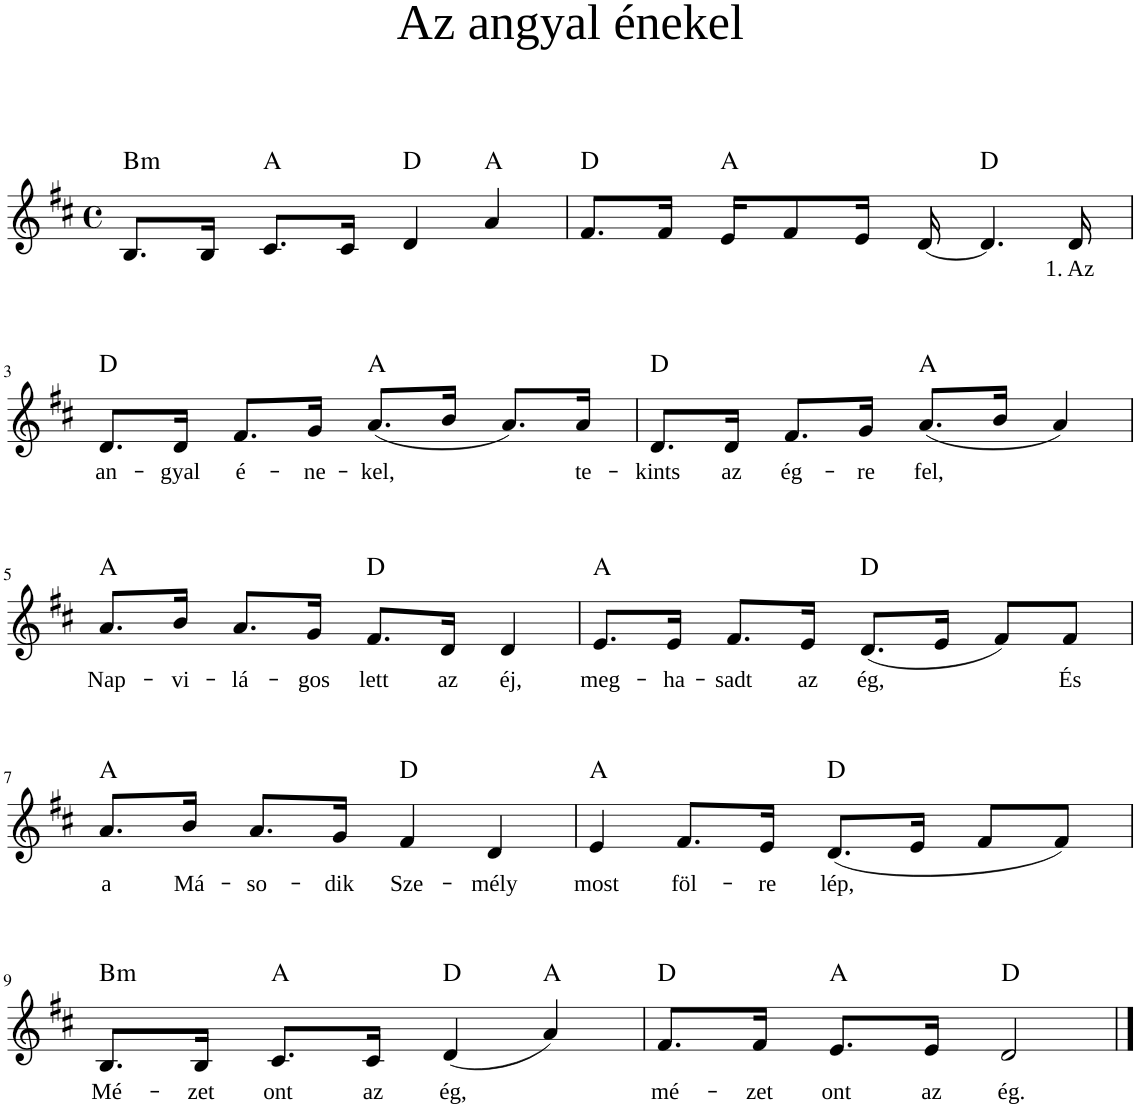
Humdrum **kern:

**kern	**text	**harte
*part1	*part1	*part1
*staff1	*staff1	*
*I"Piano	*	*
*I'Pno	*	*
*clefG2	*	*
*k[f#c#]	*	*
*M4/4	*	*
*met(c)	*	*
=1	=1	=1
!	!	!LO:H:kt=m
8.B/L	.	B:min
16B/Jk	.	.
8.c#/L	.	A:maj
16c#/Jk	.	.
4d/	.	D:maj
4a/	.	A:maj
=2	=2	=2
8.f#/L	.	D:maj
16f#/Jk	.	.
16e/KL	.	A:maj
8f#/	.	.
16e/Jk	.	.
[16d/	.	.
4.d/]	.	D:maj
!	!LO:LY:b	!
16d/	1. Az	.
!!LO:LB:g=z
=3	=3	=3
!	!LO:LY:b	!
8.d/L	an-	D:maj
!	!LO:LY:b	!
16d/Jk	-gyal	.
!	!LO:LY:b	!
8.f#/L	é-	.
!	!LO:LY:b	!
16g/Jk	-ne-	.
!	!LO:LY:b	!
(8.a/L	-kel,	A:maj
16b/Jk	.	.
8.a/L)	.	.
!	!LO:LY:b	!
16a/Jk	te-	.
=4	=4	=4
!	!LO:LY:b	!
8.d/L	-kints	D:maj
!	!LO:LY:b	!
16d/Jk	az	.
!	!LO:LY:b	!
8.f#/L	ég-	.
!	!LO:LY:b	!
16g/Jk	-re	.
!	!LO:LY:b	!
(8.a/L	fel,	A:maj
16b/Jk	.	.
4a/)	.	.
!!LO:LB:g=z
=5	=5	=5
!	!LO:LY:b	!
8.a/L	Nap-	A:maj
!	!LO:LY:b	!
16b/Jk	-vi-	.
!	!LO:LY:b	!
8.a/L	-lá-	.
!	!LO:LY:b	!
16g/Jk	-gos	.
!	!LO:LY:b	!
8.f#/L	lett	D:maj
!	!LO:LY:b	!
16d/Jk	az	.
!	!LO:LY:b	!
4d/	éj,	.
=6	=6	=6
!	!LO:LY:b	!
8.e/L	meg-	A:maj
!	!LO:LY:b	!
16e/Jk	-ha-	.
!	!LO:LY:b	!
8.f#/L	-sadt	.
!	!LO:LY:b	!
16e/Jk	az	.
!	!LO:LY:b	!
(8.d/L	ég,	D:maj
16e/Jk	.	.
8f#/L)	.	.
!	!LO:LY:b	!
8f#/J	És	.
!!LO:LB:g=z
=7	=7	=7
!	!LO:LY:b	!
8.a/L	a	A:maj
!	!LO:LY:b	!
16b/Jk	Má-	.
!	!LO:LY:b	!
8.a/L	-so-	.
!	!LO:LY:b	!
16g/Jk	-dik	.
!	!LO:LY:b	!
4f#/	Sze-	D:maj
!	!LO:LY:b	!
4d/	-mély	.
=8	=8	=8
!	!LO:LY:b	!
4e/	most	A:maj
!	!LO:LY:b	!
8.f#/L	föl-	.
!	!LO:LY:b	!
16e/Jk	-re	.
!	!LO:LY:b	!
(8.d/L	lép,	D:maj
16e/Jk	.	.
8f#/L	.	.
8f#/J)	.	.
!!LO:LB:g=z
=9	=9	=9
!	!LO:LY:b	!LO:H:kt=m
8.B/L	Mé-	B:min
!	!LO:LY:b	!
16B/Jk	-zet	.
!	!LO:LY:b	!
8.c#/L	ont	A:maj
!	!LO:LY:b	!
16c#/Jk	az	.
!	!LO:LY:b	!
(4d/	ég,	D:maj
4a/)	.	A:maj
=10	=10	=10
!	!LO:LY:b	!
8.f#/L	mé-	D:maj
!	!LO:LY:b	!
16f#/Jk	-zet	.
!	!LO:LY:b	!
8.e/L	ont	A:maj
!	!LO:LY:b	!
16e/Jk	az	.
!	!LO:LY:b	!
2d/	ég.	D:maj
==	==	==
*-	*-	*-
